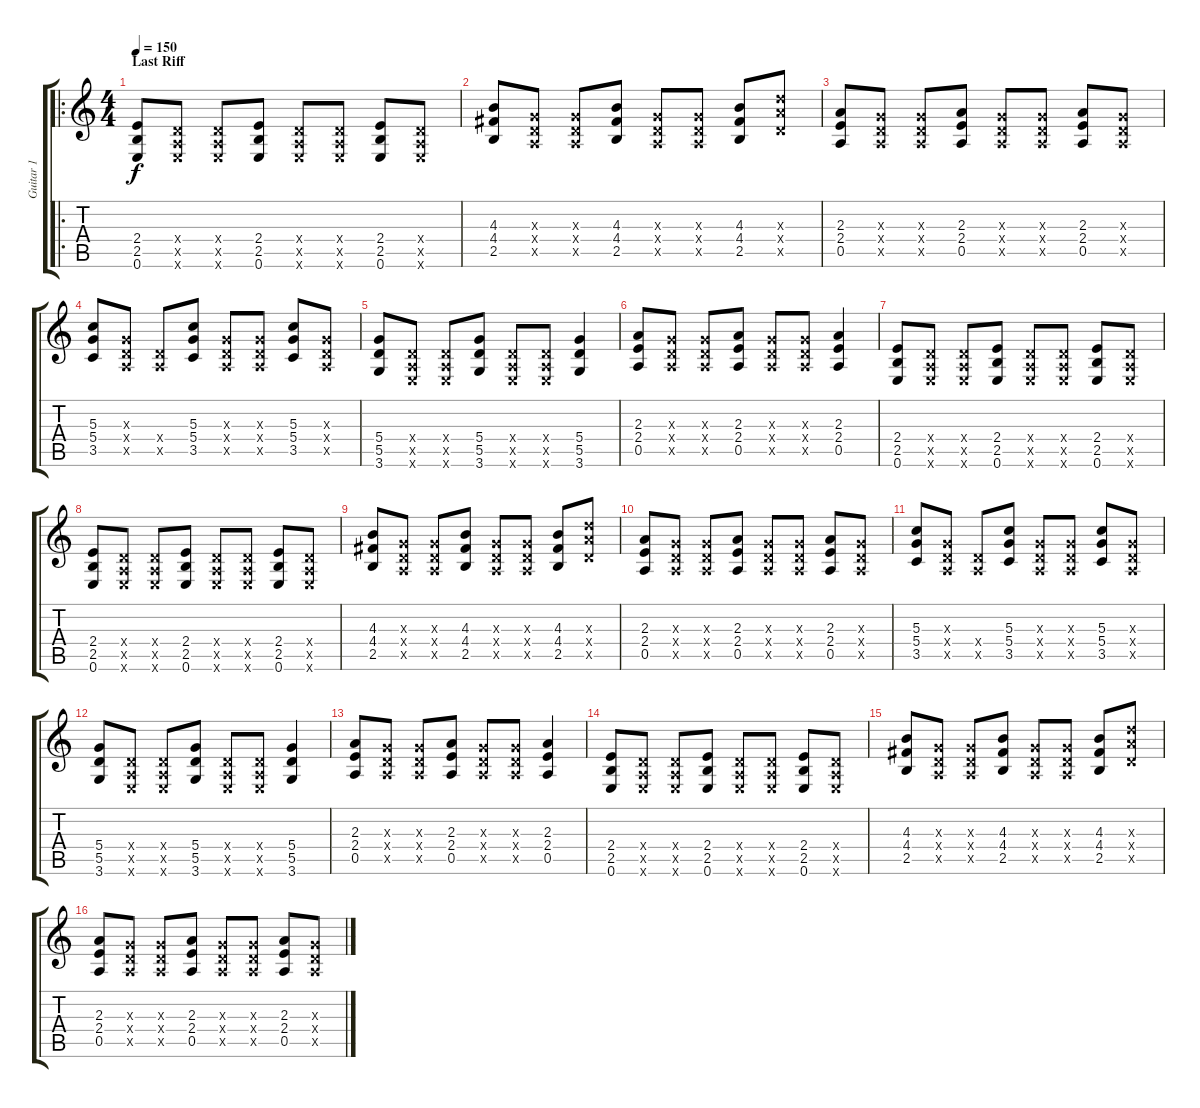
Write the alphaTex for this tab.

\track ("Guitar 1" "Guitar 1") {instrument overdrivenguitar}
\staff {score tabs}
\tuning (E4 B3 G3 D3 A2 E2) {hide}
\ro
\ts (4 4)
\section ("" "Last Riff")
\tempo 150
\clef g2
\ks c
(2.4 2.5 0.6).8{dy f} (0.4{x} 0.5{x} 0.6{x}).8 (0.4{x} 0.5{x} 0.6{x}).8 (2.4 2.5 0.6).8 (0.4{x} 0.5{x} 0.6{x}).8 (0.4{x} 0.5{x} 0.6{x}).8 (2.4 2.5 0.6).8 (0.4{x} 0.5{x} 0.6{x}).8 |
(4.3 4.4 2.5).8 (0.3{x} 0.4{x} 0.5{x}).8 (0.3{x} 0.4{x} 0.5{x}).8 (4.3 4.4 2.5).8 (0.3{x} 0.4{x} 0.5{x}).8 (0.3{x} 0.4{x} 0.5{x}).8 (4.3 4.4 2.5).8 (7.3{x} 7.4{x} 5.5{x}).8 |
(2.3 2.4 0.5).8 (0.3{x} 0.4{x} 0.5{x}).8 (0.3{x} 0.4{x} 0.5{x}).8 (2.3 2.4 0.5).8 (0.3{x} 0.4{x} 0.5{x}).8 (0.3{x} 0.4{x} 0.5{x}).8 (2.3 2.4 0.5).8 (0.3{x} 0.4{x} 0.5{x}).8 |
(5.3 5.4 3.5).8 (0.3{x} 0.4{x} 0.5{x}).8 (0.4{x} 0.5{x}).8 (5.3 5.4 3.5).8 (0.3{x} 0.4{x} 0.5{x}).8 (0.3{x} 0.4{x} 0.5{x}).8 (5.3 5.4 3.5).8 (0.3{x} 0.4{x} 0.5{x}).8 |
(5.4 5.5 3.6).8 (0.4{x} 0.5{x} 0.6{x}).8 (0.4{x} 0.5{x} 0.6{x}).8 (5.4 5.5 3.6).8 (0.4{x} 0.5{x} 0.6{x}).8 (0.4{x} 0.5{x} 0.6{x}).8 (5.4 5.5 3.6).4 |
(2.3 2.4 0.5).8 (0.3{x} 0.4{x} 0.5{x}).8 (0.3{x} 0.4{x} 0.5{x}).8 (2.3 2.4 0.5).8 (0.3{x} 0.4{x} 0.5{x}).8 (0.3{x} 0.4{x} 0.5{x}).8 (2.3 2.4 0.5).4 |
(2.4 2.5 0.6).8 (0.4{x} 0.5{x} 0.6{x}).8 (0.4{x} 0.5{x} 0.6{x}).8 (2.4 2.5 0.6).8 (0.4{x} 0.5{x} 0.6{x}).8 (0.4{x} 0.5{x} 0.6{x}).8 (2.4 2.5 0.6).8 (0.4{x} 0.5{x} 0.6{x}).8 |
(2.4 2.5 0.6).8 (0.4{x} 0.5{x} 0.6{x}).8 (0.4{x} 0.5{x} 0.6{x}).8 (2.4 2.5 0.6).8 (0.4{x} 0.5{x} 0.6{x}).8 (0.4{x} 0.5{x} 0.6{x}).8 (2.4 2.5 0.6).8 (0.4{x} 0.5{x} 0.6{x}).8 |
(4.3 4.4 2.5).8 (0.3{x} 0.4{x} 0.5{x}).8 (0.3{x} 0.4{x} 0.5{x}).8 (4.3 4.4 2.5).8 (0.3{x} 0.4{x} 0.5{x}).8 (0.3{x} 0.4{x} 0.5{x}).8 (4.3 4.4 2.5).8 (7.3{x} 7.4{x} 5.5{x}).8 |
(2.3 2.4 0.5).8 (0.3{x} 0.4{x} 0.5{x}).8 (0.3{x} 0.4{x} 0.5{x}).8 (2.3 2.4 0.5).8 (0.3{x} 0.4{x} 0.5{x}).8 (0.3{x} 0.4{x} 0.5{x}).8 (2.3 2.4 0.5).8 (0.3{x} 0.4{x} 0.5{x}).8 |
(5.3 5.4 3.5).8 (0.3{x} 0.4{x} 0.5{x}).8 (0.4{x} 0.5{x}).8 (5.3 5.4 3.5).8 (0.3{x} 0.4{x} 0.5{x}).8 (0.3{x} 0.4{x} 0.5{x}).8 (5.3 5.4 3.5).8 (0.3{x} 0.4{x} 0.5{x}).8 |
(5.4 5.5 3.6).8 (0.4{x} 0.5{x} 0.6{x}).8 (0.4{x} 0.5{x} 0.6{x}).8 (5.4 5.5 3.6).8 (0.4{x} 0.5{x} 0.6{x}).8 (0.4{x} 0.5{x} 0.6{x}).8 (5.4 5.5 3.6).4 |
(2.3 2.4 0.5).8 (0.3{x} 0.4{x} 0.5{x}).8 (0.3{x} 0.4{x} 0.5{x}).8 (2.3 2.4 0.5).8 (0.3{x} 0.4{x} 0.5{x}).8 (0.3{x} 0.4{x} 0.5{x}).8 (2.3 2.4 0.5).4 |
(2.4 2.5 0.6).8 (0.4{x} 0.5{x} 0.6{x}).8 (0.4{x} 0.5{x} 0.6{x}).8 (2.4 2.5 0.6).8 (0.4{x} 0.5{x} 0.6{x}).8 (0.4{x} 0.5{x} 0.6{x}).8 (2.4 2.5 0.6).8 (0.4{x} 0.5{x} 0.6{x}).8 |
(4.3 4.4 2.5).8 (0.3{x} 0.4{x} 0.5{x}).8 (0.3{x} 0.4{x} 0.5{x}).8 (4.3 4.4 2.5).8 (0.3{x} 0.4{x} 0.5{x}).8 (0.3{x} 0.4{x} 0.5{x}).8 (4.3 4.4 2.5).8 (7.3{x} 7.4{x} 5.5{x}).8 |
(2.3 2.4 0.5).8 (0.3{x} 0.4{x} 0.5{x}).8 (0.3{x} 0.4{x} 0.5{x}).8 (2.3 2.4 0.5).8 (0.3{x} 0.4{x} 0.5{x}).8 (0.3{x} 0.4{x} 0.5{x}).8 (2.3 2.4 0.5).8 (0.3{x} 0.4{x} 0.5{x}).8
